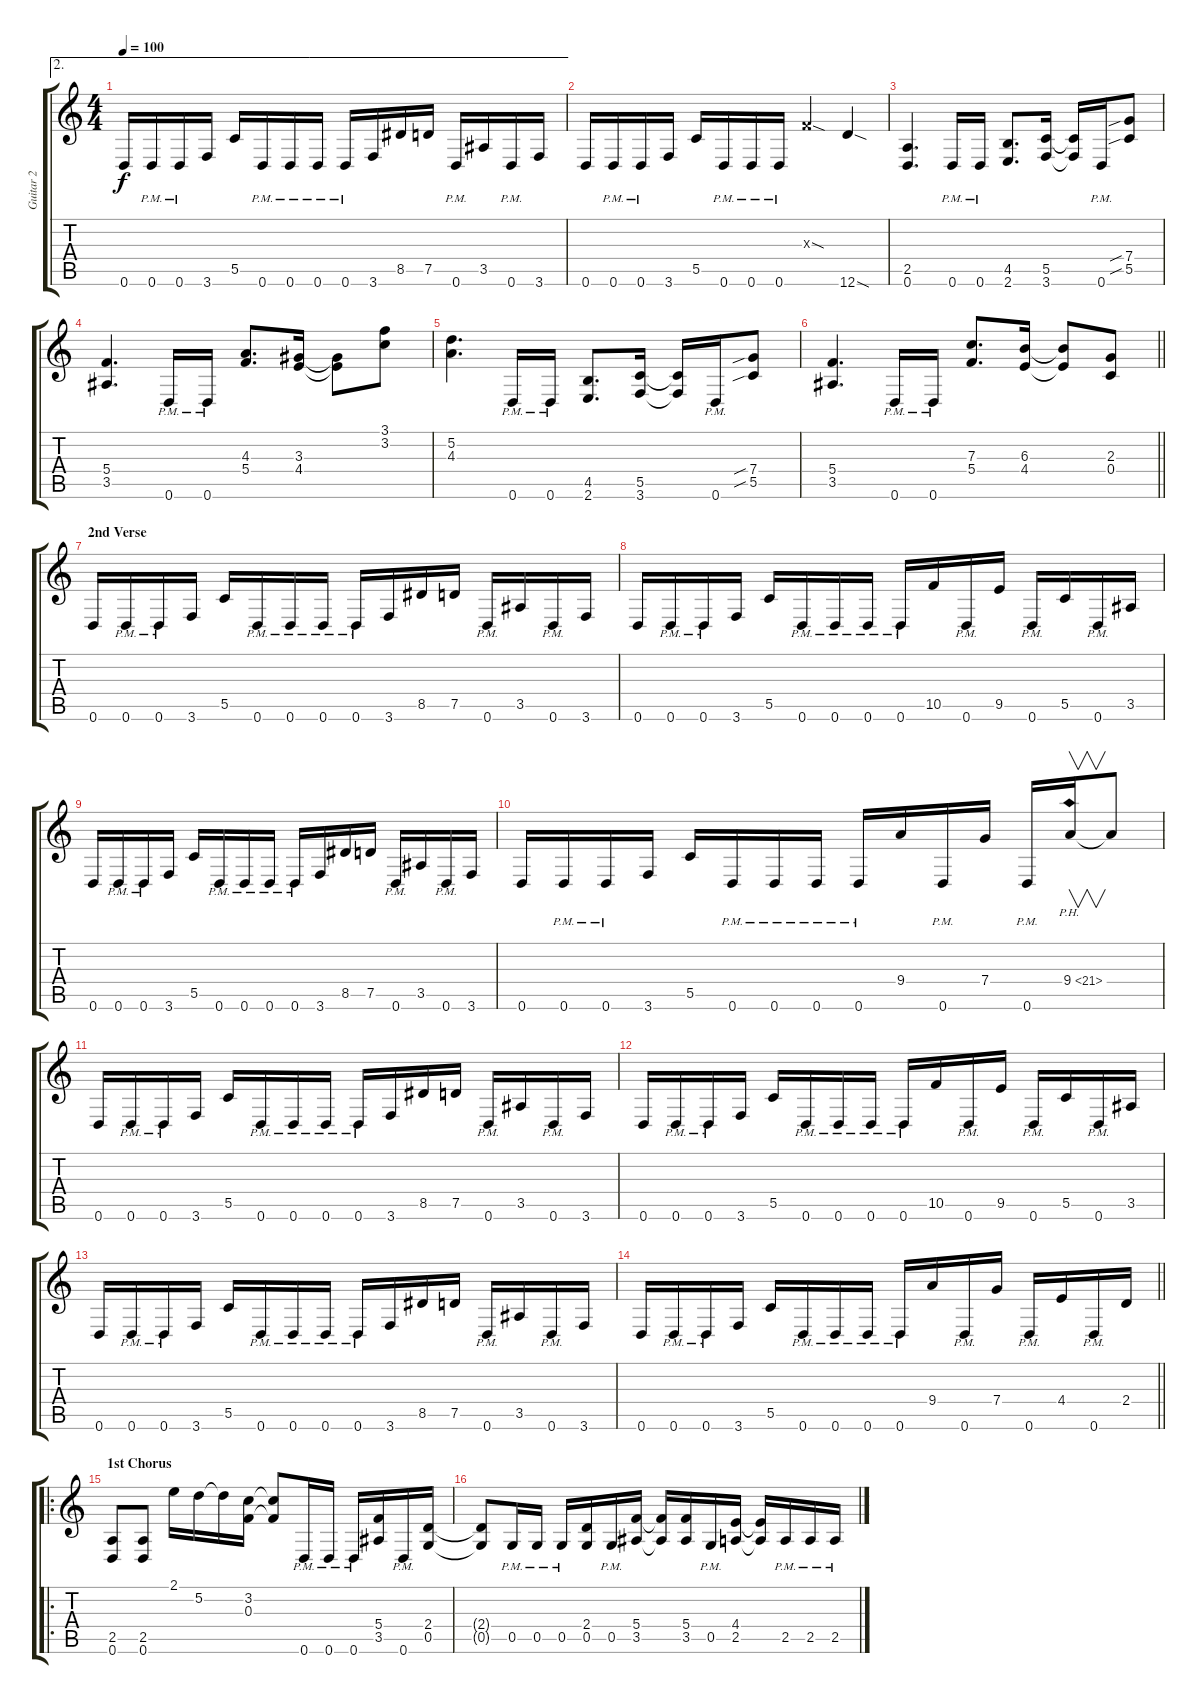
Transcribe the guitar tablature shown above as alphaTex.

\track ("Guitar 2" "Guitar 2") {instrument distortionguitar}
\staff {score tabs}
\tuning (D4 A3 F3 C3 G2 D2) {hide}
\ae 2
\ts (4 4)
\tempo 100
\clef g2
\ks c
0.6.16{dy f} 0.6{pm}.16 0.6{pm}.16 3.6.16 5.5.16 0.6{pm}.16 0.6{pm}.16 0.6{pm}.16 0.6{pm}.16 3.6.16 8.5.16 7.5.16 0.6{pm}.16 3.5.16 0.6{pm}.16 3.6.16 |
0.6.16 0.6{pm}.16 0.6{pm}.16 3.6.16 5.5.16 0.6{pm}.16 0.6{pm}.16 0.6{pm}.16 0.3{sod x}.4 12.6{sod}.4 |
(2.5 0.6).4{d} 0.6{pm}.16 0.6{pm}.16 (4.5 2.6).8{d} (5.5 3.6).16 (5.5{t} 3.6{t}).16 0.6{pm}.16 (7.4{sib} 5.5{sib}).8 |
(5.4 3.5).4{d} 0.6{pm}.16 0.6{pm}.16 (4.3 5.4).8{d} (3.3 4.4).16 (3.3{t} 4.4{t}).8 (3.1 3.2).8 |
(5.2 4.3).4{d} 0.6{pm}.16 0.6{pm}.16 (4.5 2.6).8{d} (5.5 3.6).16 (5.5{t} 3.6{t}).16 0.6{pm}.16 (7.4{sib} 5.5{sib}).8 |
\barLineRight lightlight
(5.4 3.5).4{d} 0.6{pm}.16 0.6{pm}.16 (7.3 5.4).8{d} (6.3 4.4).16 (6.3{t} 4.4{t}).8 (2.3 0.4).8 |
\section ("" "2nd Verse")
0.6.16 0.6{pm}.16 0.6{pm}.16 3.6.16 5.5.16 0.6{pm}.16 0.6{pm}.16 0.6{pm}.16 0.6{pm}.16 3.6.16 8.5.16 7.5.16 0.6{pm}.16 3.5.16 0.6{pm}.16 3.6.16 |
0.6.16 0.6{pm}.16 0.6{pm}.16 3.6.16 5.5.16 0.6{pm}.16 0.6{pm}.16 0.6{pm}.16 0.6{pm}.16 10.5.16 0.6{pm}.16 9.5.16 0.6{pm}.16 5.5.16 0.6{pm}.16 3.5.16 |
0.6.16 0.6{pm}.16 0.6{pm}.16 3.6.16 5.5.16 0.6{pm}.16 0.6{pm}.16 0.6{pm}.16 0.6{pm}.16 3.6.16 8.5.16 7.5.16 0.6{pm}.16 3.5.16 0.6{pm}.16 3.6.16 |
0.6.16 0.6{pm}.16 0.6{pm}.16 3.6.16 5.5.16 0.6{pm}.16 0.6{pm}.16 0.6{pm}.16 0.6{pm}.16 9.4.16 0.6{pm}.16 7.4.16 0.6{pm}.16 9.4{ph 12}.16{v} 9.4{t}.8 |
0.6.16 0.6{pm}.16 0.6{pm}.16 3.6.16 5.5.16 0.6{pm}.16 0.6{pm}.16 0.6{pm}.16 0.6{pm}.16 3.6.16 8.5.16 7.5.16 0.6{pm}.16 3.5.16 0.6{pm}.16 3.6.16 |
0.6.16 0.6{pm}.16 0.6{pm}.16 3.6.16 5.5.16 0.6{pm}.16 0.6{pm}.16 0.6{pm}.16 0.6{pm}.16 10.5.16 0.6{pm}.16 9.5.16 0.6{pm}.16 5.5.16 0.6{pm}.16 3.5.16 |
0.6.16 0.6{pm}.16 0.6{pm}.16 3.6.16 5.5.16 0.6{pm}.16 0.6{pm}.16 0.6{pm}.16 0.6{pm}.16 3.6.16 8.5.16 7.5.16 0.6{pm}.16 3.5.16 0.6{pm}.16 3.6.16 |
\barLineRight lightlight
0.6.16 0.6{pm}.16 0.6{pm}.16 3.6.16 5.5.16 0.6{pm}.16 0.6{pm}.16 0.6{pm}.16 0.6{pm}.16 9.4.16 0.6{pm}.16 7.4.16 0.6{pm}.16 4.4.16 0.6{pm}.16 2.4.16 |
\ro
\section ("" "1st Chorus")
(2.5 0.6).8 (2.5 0.6).8 2.1.16 5.2.16 5.2{t}.16 (3.2 0.3).16 (3.2{t} 0.3{t}).8 0.6{pm}.16 0.6{pm}.16 0.6{pm}.16 (5.4 3.5).16 0.6{pm}.16 (2.4 0.5).16 |
(2.4{t} 0.5{t}).8 0.5{pm}.16 0.5{pm}.16 0.5{pm}.16 (2.4 0.5).16 0.5{pm}.16 (5.4 3.5).16 (5.4{t} 3.5{t}).16 (5.4 3.5).16 0.5{pm}.16 (4.4 2.5).16 (4.4{t} 2.5{t}).16 2.5{pm}.16 2.5{pm}.16 2.5{pm}.16
